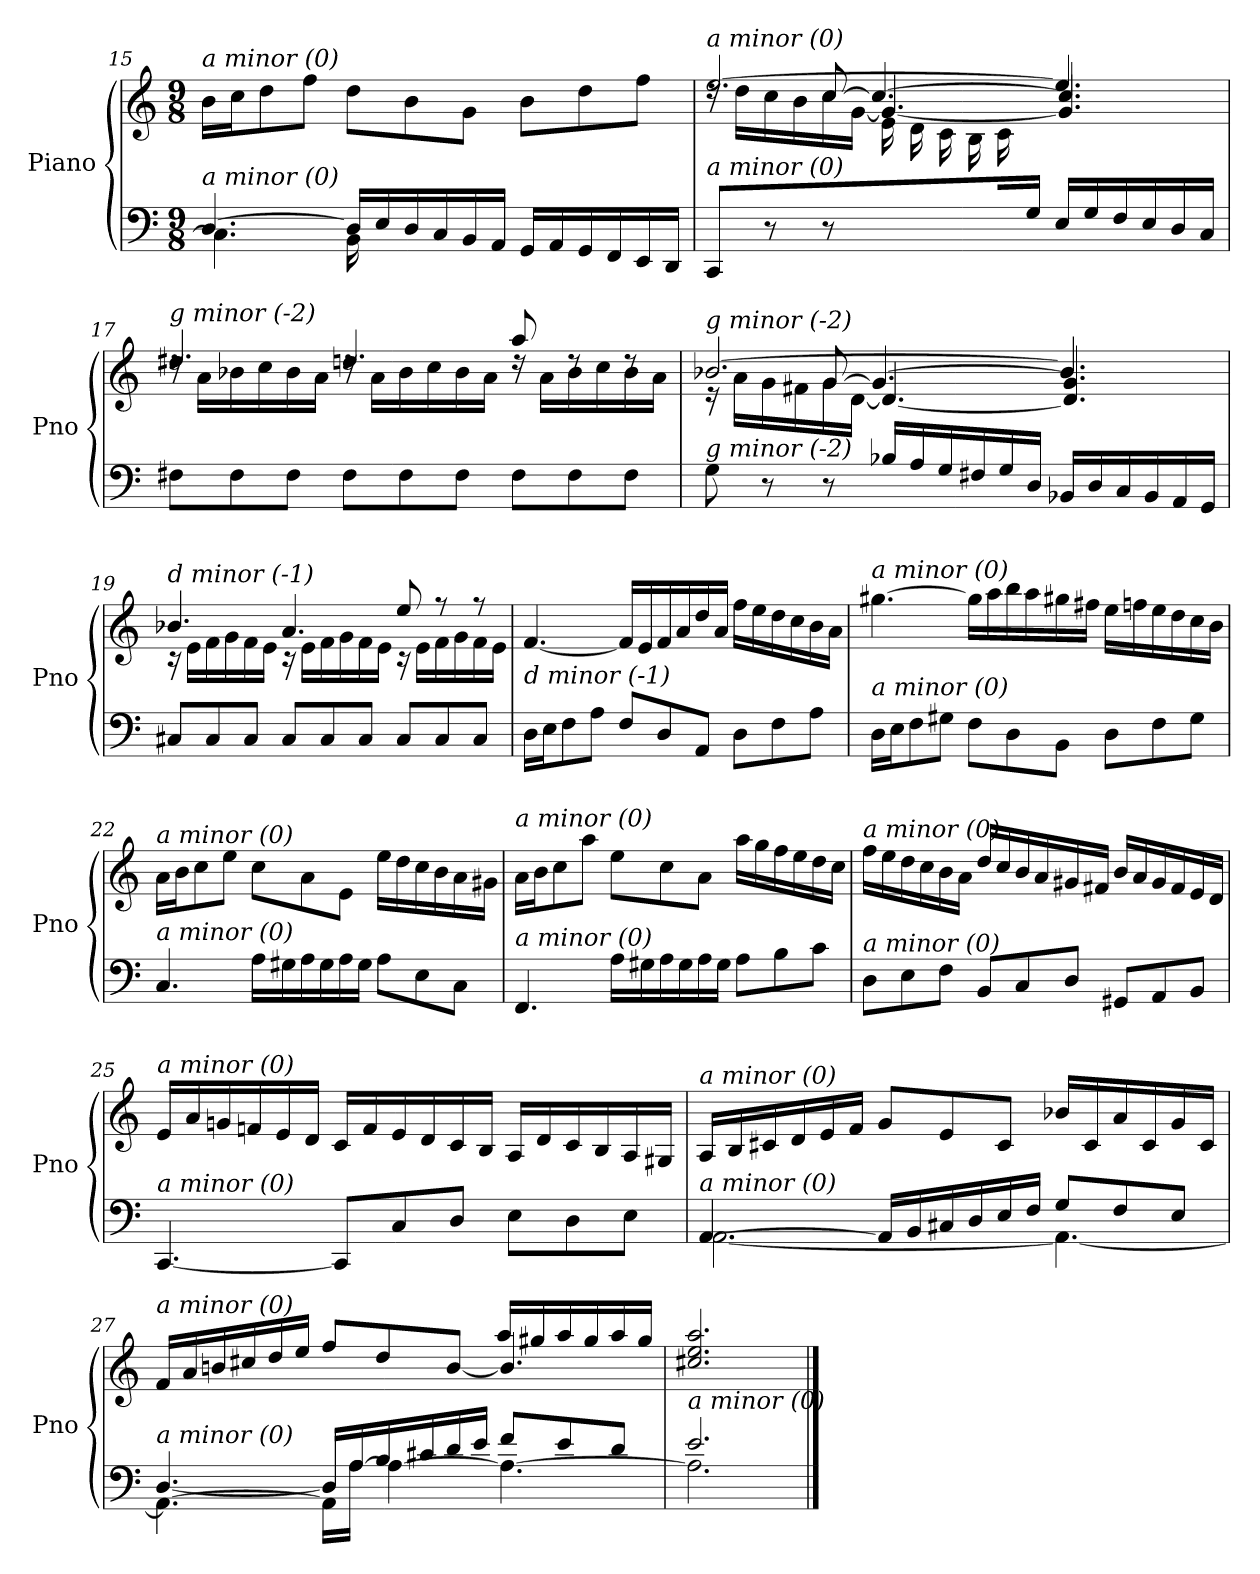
**kern	**kern
*part1	*part1
*staff2	*staff1
*I"Piano	*
*I'Pno	*
*clefF4	*clefG2
*k[]	*k[]
*M9/8	*M9/8
=15	=15
*^	*^
!	!	!LO:TX:i:t=a minor (0)	!
!LO:TX:i:t=a minor (0)	!	!	!
[4.D/	4.C\]	16b\LL	4..ryy
.	.	16cc\J	.
.	.	8dd\	.
.	.	8ff\J	.
16D/LL]	16BB\	8dd\L	.
16E/	2ryy	.	2ryy
16D/	.	8b\	.
16C/	.	.	.
16BB/	.	8g\J	.
16AA/JJ	.	.	.
16GG/LL	.	8b\L	.
16AA/	.	.	.
16GG/	.	8dd\	.
16FF/	8.ryy	.	8.ryy
16EE/	.	8ff\J	.
16DD/JJ	.	.	.
!!LO:PB:g=z
=16	=16	=16	=16
*	*	*^	*^
!	!	!LO:TX:i:t=a minor (0)	!	!	!
!LO:TX:i:t=a minor (0)	!	!	!	!	!
4ryy	8CC/	[2.ee/	16rdd	4ryy	4.ryy
.	.	.	16dd\LL	.	.
.	8r	.	16cc\	.	.
.	.	.	16b\	.	.
2..ryy	8r	.	16cc\	[8cc/	.
.	.	.	[16g\JJ	.	.
.	4ryy	.	4.g/_	4.cc_	16e\LL
.	.	.	.	.	16d\
.	.	.	.	.	16c\
.	.	.	.	.	16B\
.	16ryy	.	.	.	16c\
.	16G/JJ	.	.	.	4..ryy
.	16E/LL	4.ee]	4.g/]	4.cc]	.
.	16G/	.	.	.	.
.	16F/	.	.	.	.
.	16E/	.	.	.	.
.	16D/	.	.	.	.
.	16C/JJ	.	.	.	.
*	*	*	*v	*v	*v
=17	=17	=17	=17
!	!	!LO:TX:i:t=g minor (-2)	!
!LO:TX:i:t=e minor (1)	!	!	!
*v	*v	*	*
8F#X\L	4.dd#Xi/	16rdd
.	.	16a\LL
8F#\	.	16b-X\
.	.	16cc\
8F#\J	.	16b-\
.	.	16a\JJ
8F#\L	4.dd/	16rdd
.	.	16a\LL
8F#\	.	16b-\
.	.	16cc\
8F#\J	.	16b-\
.	.	16a\JJ
8F#\L	8aa/	16rdd
.	.	16a\LL
8F#\	8rdd	16b-\
.	.	16cc\
8F#\J	8rdd	16b-\
.	.	16a\JJ
!!LO:LB:g=z
=18	=18	=18
*^	*	*^
!	!	!LO:TX:i:t=g minor (-2)	!	!
!LO:TX:i:t=g minor (-2)	!	!	!	!
4ryy	8G\	[2.b-X/	16r	4ryy
.	.	.	16a\LL	.
.	8r	.	16g\	.
.	.	.	16f#X\	.
2..ryy	8r	.	16g\	[8g/
.	.	.	[16d\JJ	.
.	16B-X/LL	.	4.d/_	4.g_
.	16A/	.	.	.
.	16G/	.	.	.
.	16F#X/	.	.	.
.	16G/	.	.	.
.	16D/JJ	.	.	.
.	16BB-X/LL	4.b-]	4.d/]	4.g]
.	16D/	.	.	.
.	16C/	.	.	.
.	16BB-/	.	.	.
.	16AA/	.	.	.
.	16GG/JJ	.	.	.
*	*	*	*v	*v
=19	=19	=19	=19
!	!	!LO:TX:i:t=d minor (-1)	!
!LO:TX:i:t=D major (2)	!	!	!
*v	*v	*	*
8C#X/L	4.b-X/	16r
.	.	16e\LL
8C#/	.	16f\
.	.	16g\
8C#/J	.	16f\
.	.	16e\JJ
8C#/L	4.a/	16r
.	.	16e\LL
8C#/	.	16f\
.	.	16g\
8C#/J	.	16f\
.	.	16e\JJ
8C#/L	8ee/	16r
.	.	16e\LL
8C#/	8r	16f\
.	.	16g\
8C#/J	8r	16f\
.	.	16e\JJ
!!LO:LB:g=z
=20	=20	=20
!	!LO:TX:i:t=a minor (0)	!
!LO:TX:i:t=d minor (-1)	!	!
*	*v	*v
16D\LL	[4.f/
16E\J	.
8F\	.
8A\J	.
8F/L	16f/LL]
.	16e/
8D/	16f/
.	16a/
8AA/J	16dd/
.	16a/JJ
8D\L	16ff\LL
.	16ee\
8F\	16dd\
.	16cc\
8A\J	16b\
.	16a\JJ
=21	=21
!	!LO:TX:i:t=a minor (0)
!LO:TX:i:t=a minor (0)	!
16D\LL	[4.gg#X\
16E\J	.
8F\	.
8G#X\J	.
8F\L	16gg#\LL]
.	16aa\
8D\	16bb\
.	16aa\
8BB\J	16gg#X\
.	16ff#X\JJ
8D\L	16ee\LL
.	16ffn\
8F\	16ee\
.	16dd\
8G#\J	16cc\
.	16b\JJ
=22	=22
!	!LO:TX:i:t=a minor (0)
!LO:TX:i:t=a minor (0)	!
4.C/	16a\LL
.	16b\J
.	8cc\
.	8ee\J
16A\LL	8cc\L
16G#X\	.
16A\	8a\
16G#\	.
16A\	8e\J
16G#\JJ	.
8A\L	16ee\LL
.	16dd\
8E\	16cc\
.	16b\
8C\J	16a\
.	16g#X\JJ
!!LO:LB:g=z
=23	=23
!	!LO:TX:i:t=a minor (0)
!LO:TX:i:t=a minor (0)	!
4.FF/	16a\LL
.	16b\J
.	8cc\
.	8aa\J
16A\LL	8ee\L
16G#X\	.
16A\	8cc\
16G#\	.
16A\	8a\J
16G#\JJ	.
8A\L	16aa\LL
.	16gg\
8B\	16ff\
.	16ee\
8c\J	16dd\
.	16cc\JJ
=24	=24
!	!LO:TX:i:t=a minor (0)
!LO:TX:i:t=a minor (0)	!
8D\L	16ff\LL
.	16ee\
8E\	16dd\
.	16cc\
8F\J	16b\
.	16a\JJ
8BB/L	16dd/LL
.	16cc/
8C/	16b/
.	16a/
8D/J	16g#X/
.	16f#X/JJ
8GG#X/L	16b/LL
.	16a/
8AA/	16g#/
.	16f#/
8BB/J	16e/
.	16d/JJ
!!LO:LB:g=z
=25	=25
!	!LO:TX:i:t=a minor (0)
!LO:TX:i:t=a minor (0)	!
[4.CC/	16e/LL
.	16a/
.	16gn/
.	16fn/
.	16e/
.	16d/JJ
8CC/L]	16c/LL
.	16f/
8C/	16e/
.	16d/
8D/J	16c/
.	16B/JJ
8E\L	16A/LL
.	16d/
8D\	16c/
.	16B/
8E\J	16A/
.	16G#X/JJ
!!LO:LB:g=z
=26	=26
*^	*
!	!	!LO:TX:i:t=a minor (0)
!LO:TX:i:t=a minor (0)	!	!
[4.AA/	[2.AA\	16A/LL
.	.	16B/
.	.	16c#X/
.	.	16d/
.	.	16e/
.	.	16f/JJ
16AA/LL]	.	8g/L
16BB/	.	.
16C#X/	.	8e/
16D/	.	.
16E/	.	8c#/J
16F/JJ	.	.
8G/L	4.AA\_	16b-X/LL
.	.	16c#/
8F/	.	16a/
.	.	16c#/
8E/J	.	16g/
.	.	16c#/JJ
=27	=27	=27
*	*^	*^
!	!	!	!LO:TX:i:t=a minor (0)	!
!LO:TX:i:t=a minor (0)	!	!	!	!
2.ryy	[4.D/	4.AA\_	16f/LL	2.ryy
.	.	.	16a/	.
.	.	.	16bn/	.
.	.	.	16cc#X/	.
.	.	.	16dd/	.
.	.	.	16ee/JJ	.
.	16D/LL]	16AA\LL]	8ff/L	.
.	16A/	[16A\JJ	.	.
.	16B/	4A\_	8dd/	.
.	16c#X/	.	.	.
.	16d/	.	[8b/J	.
.	16e/JJ	.	.	.
4.ryy	8f/L	4.A\_	4.b/]	16aa/LL
.	.	.	.	16gg#X/
.	8e/	.	.	16aa/
.	.	.	.	16gg#/
.	8d/J	.	.	16aa/
.	.	.	.	16gg#/JJ
*	*v	*v	*	*
=28	=28	=28	=28
!	!	!LO:TX:i:t=A major (3)	!
!LO:TX:i:t=a minor (0)	!	!	!
*	*	*v	*v
2.e/	2.A\]	2.cc#X/ 2.ee/ 2.aa/
*v	*v	*
==	==
*-	*-
